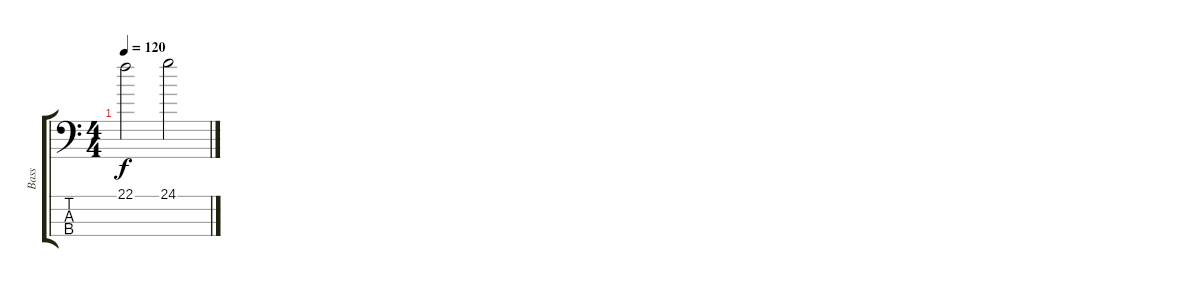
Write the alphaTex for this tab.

\track ("Bass" "Bass") {instrument electricbassfinger}
\staff {score tabs}
\tuning (G2 D2 A1 E1) {hide}
\ts (4 4)
\tempo 120
\clef f4
\ks c
22.1.2{dy f} 24.1.2
